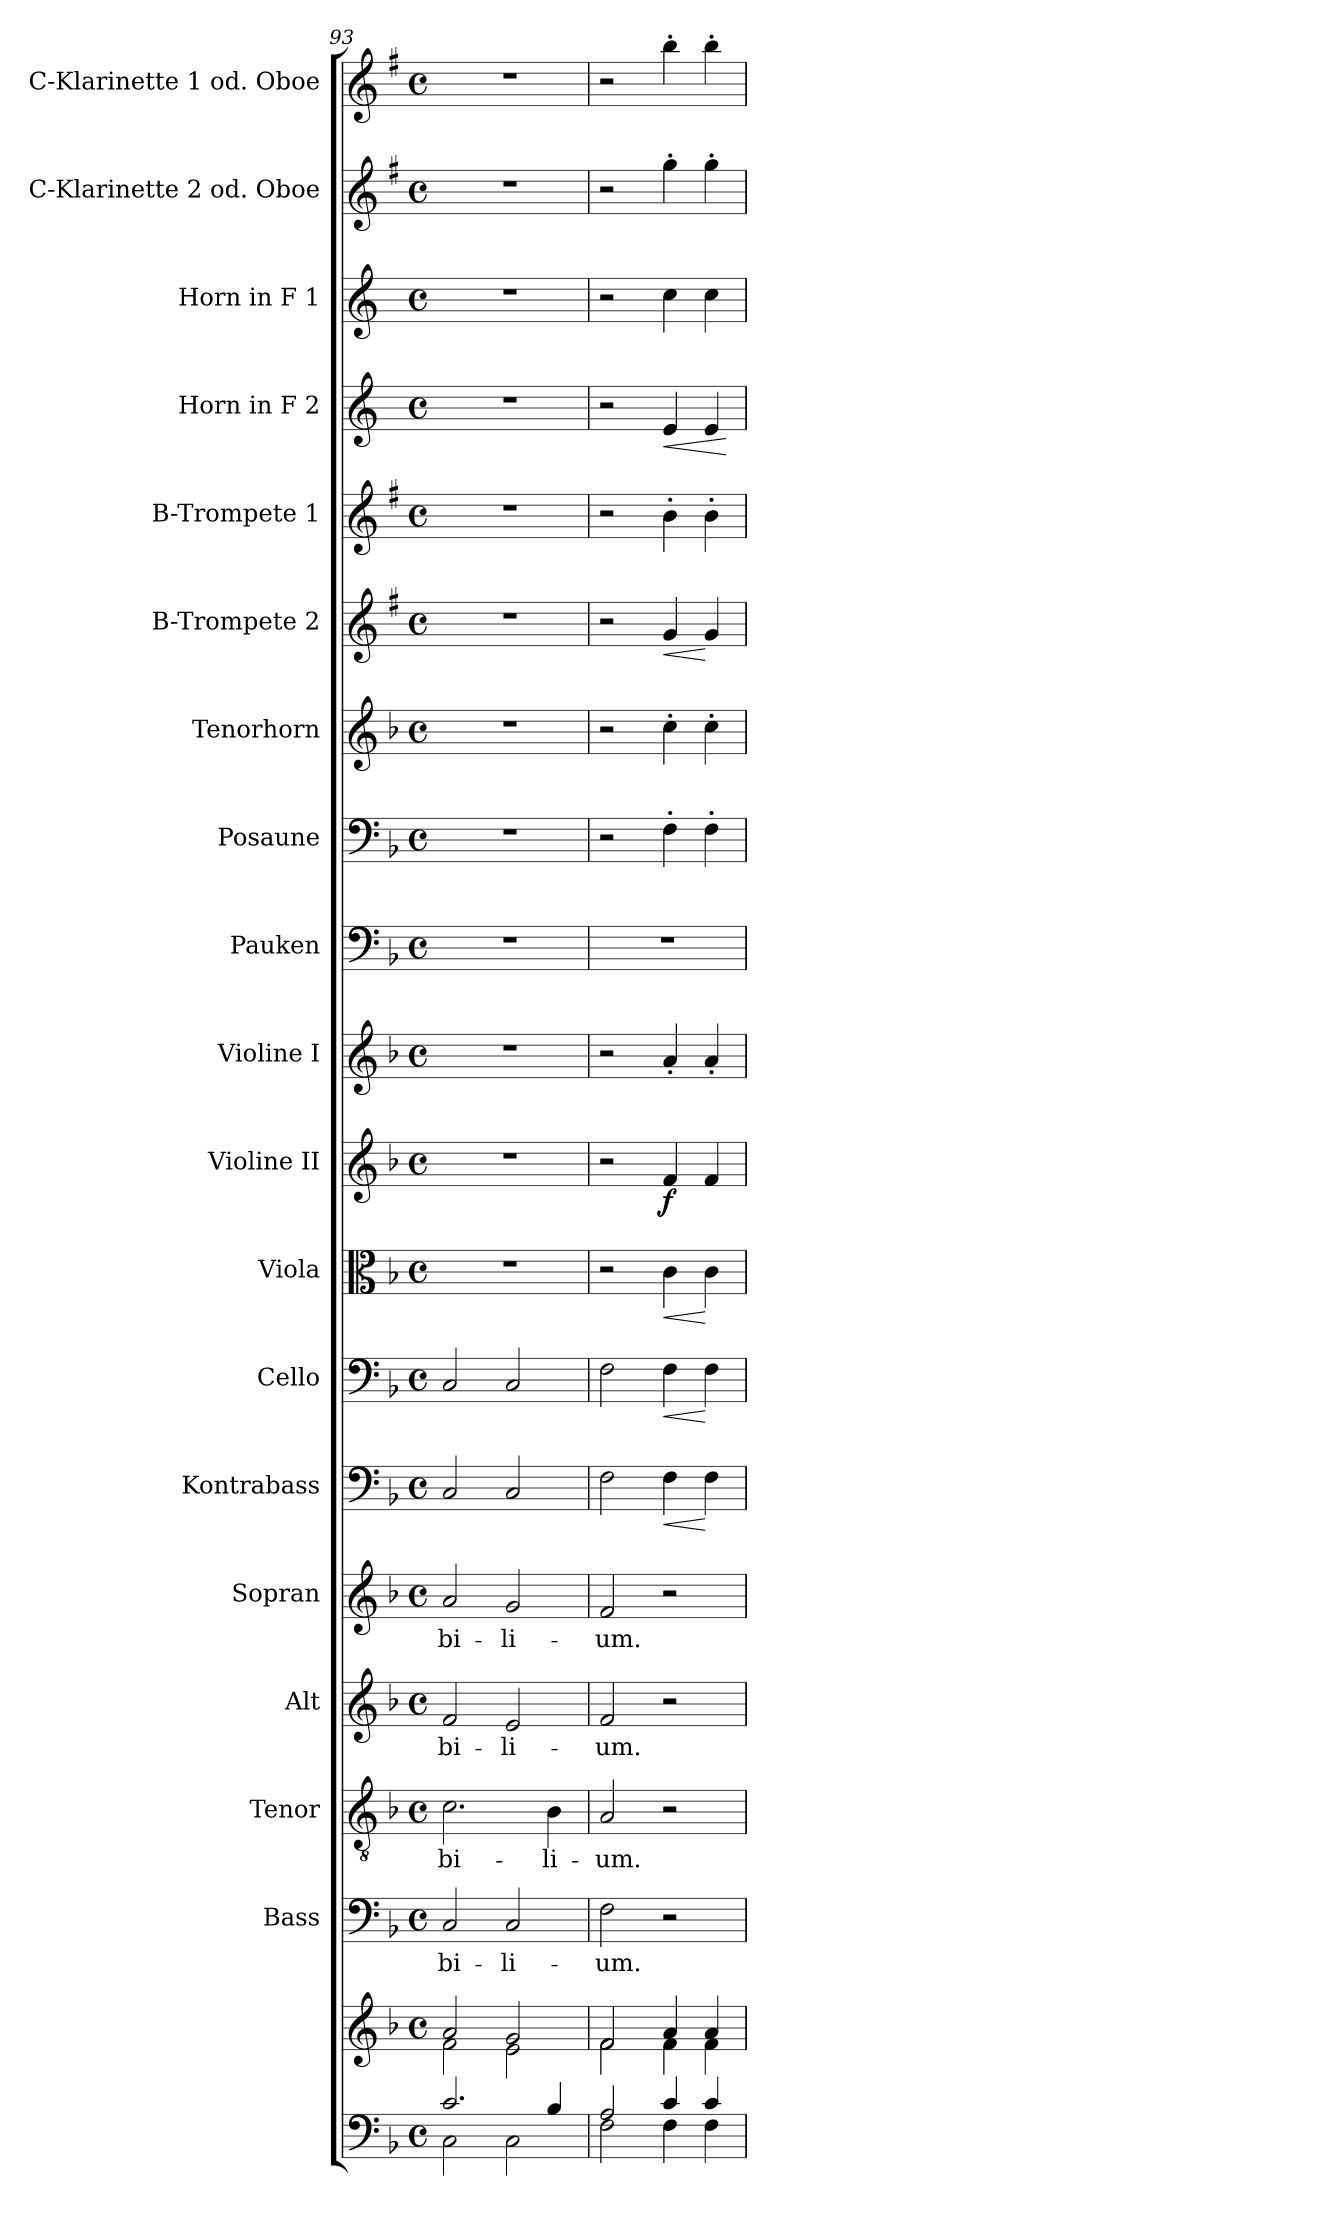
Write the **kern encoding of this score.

**kern	**kern	**kern	**text	**kern	**text	**kern	**text	**kern	**text	**kern	**dynam	**kern	**dynam	**kern	**dynam	**kern	**dynam	**kern	**kern	**kern	**kern	**kern	**dynam	**kern	**kern	**dynam	**kern	**kern	**kern
*part19	*part19	*part18	*part18	*part17	*part17	*part16	*part16	*part15	*part15	*part14	*part14	*part13	*part13	*part12	*part12	*part11	*part11	*part10	*part9	*part8	*part7	*part6	*part6	*part5	*part4	*part4	*part3	*part2	*part1
*staff20	*staff19	*staff18	*staff18	*staff17	*staff17	*staff16	*staff16	*staff15	*staff15	*staff14	*staff14	*staff13	*staff13	*staff12	*staff12	*staff11	*staff11	*staff10	*staff9	*staff8	*staff7	*staff6	*staff6	*staff5	*staff4	*staff4	*staff3	*staff2	*staff1
*	*	*I"Bass	*	*I"Tenor	*	*I"Alt	*	*I"Sopran	*	*I"Kontrabass	*	*I"Cello	*	*I"Viola	*	*I"Violine II	*	*I"Violine I	*I"Pauken	*I"Posaune	*I"Tenorhorn	*I"B-Trompete 2	*	*I"B-Trompete 1	*I"Horn in F 2	*	*I"Horn in F 1	*I"C-Klarinette 2 od. Oboe	*I"C-Klarinette 1 od. Oboe
*	*	*I'B.	*	*I'T.	*	*I'A.	*	*I'S.	*	*I'Kb.	*	*	*	*I'Vla.	*	*I'Vl. II	*	*I'Vl. I	*I'Pk.	*I'Pos.	*I'T. Hrn.	*I'B Trp. 2	*	*I'B Trp. 1	*	*	*	*I'C Kl. 2	*I'C Kl. 1
*clefF4	*clefG2	*clefF4	*	*clefGv2	*	*clefG2	*	*clefG2	*	*clefF4	*	*clefF4	*	*clefC3	*	*clefG2	*	*clefG2	*clefF4	*clefF4	*clefG2	*clefG2	*	*clefG2	*clefG2	*	*clefG2	*clefG2	*clefG2
*	*	*	*	*	*	*	*	*	*	*ITrd7c12	*	*	*	*	*	*	*	*	*	*	*ITrd8c14	*ITrd1c2	*	*ITrd1c2	*ITrd4c7	*	*ITrd4c7	*ITrd1c2	*ITrd1c2
*k[b-]	*k[b-]	*k[b-]	*	*k[b-]	*	*k[b-]	*	*k[b-]	*	*k[b-]	*	*k[b-]	*	*k[b-]	*	*k[b-]	*	*k[b-]	*k[b-]	*k[b-]	*k[b-]	*k[b-]	*	*k[b-]	*k[b-]	*	*k[b-]	*k[b-]	*k[b-]
*F:	*F:	*F:	*	*F:	*	*F:	*	*F:	*	*F:	*	*F:	*	*F:	*	*F:	*	*F:	*F:	*F:	*F:	*F:	*	*F:	*F:	*	*F:	*F:	*F:
*M4/4	*M4/4	*M4/4	*	*M4/4	*	*M4/4	*	*M4/4	*	*M4/4	*	*M4/4	*	*M4/4	*	*M4/4	*	*M4/4	*M4/4	*M4/4	*M4/4	*M4/4	*	*M4/4	*M4/4	*	*M4/4	*M4/4	*M4/4
*met(c)	*met(c)	*met(c)	*	*met(c)	*	*met(c)	*	*met(c)	*	*met(c)	*	*met(c)	*	*met(c)	*	*met(c)	*	*met(c)	*met(c)	*met(c)	*met(c)	*met(c)	*	*met(c)	*met(c)	*	*met(c)	*met(c)	*met(c)
=93	=93	=93	=93	=93	=93	=93	=93	=93	=93	=93	=93	=93	=93	=93	=93	=93	=93	=93	=93	=93	=93	=93	=93	=93	=93	=93	=93	=93	=93
*^	*^	*	*	*	*	*	*	*	*	*	*	*	*	*	*	*	*	*	*	*	*	*	*	*	*	*	*	*	*
!	!	!	!	!	!LO:LY:b	!	!LO:LY:b	!	!LO:LY:b	!	!LO:LY:b	!	!	!	!	!	!	!	!	!	!	!	!	!	!	!	!	!	!	!	!
2.c/	2C\	2a/	2f\	2C/	-bi-	2.c\	-bi-	2f/	-bi-	2a/	-bi-	2CC/	.	2C/	.	1r	.	1r	.	1r	1r	1r	1r	1r	.	1r	1r	.	1r	1r	1r
!	!	!	!	!	!LO:LY:b	!	!	!	!LO:LY:b	!	!LO:LY:b	!	!	!	!	!	!	!	!	!	!	!	!	!	!	!	!	!	!	!	!
.	2C\	2g/	2e\	2C/	-li-	.	.	2e/	-li-	2g/	-li-	2CC/	.	2C/	.	.	.	.	.	.	.	.	.	.	.	.	.	.	.	.	.
!	!	!	!	!	!	!	!LO:LY:b	!	!	!	!	!	!	!	!	!	!	!	!	!	!	!	!	!	!	!	!	!	!	!	!
4B-/	.	.	.	.	.	4B-\	-li-	.	.	.	.	.	.	.	.	.	.	.	.	.	.	.	.	.	.	.	.	.	.	.	.
=94	=94	=94	=94	=94	=94	=94	=94	=94	=94	=94	=94	=94	=94	=94	=94	=94	=94	=94	=94	=94	=94	=94	=94	=94	=94	=94	=94	=94	=94	=94	=94
!	!	!	!	!	!LO:LY:b	!	!LO:LY:b	!	!LO:LY:b	!	!LO:LY:b	!	!	!	!	!	!	!	!	!	!	!	!	!	!	!	!	!	!	!	!
2A/	2F\	2f/	2f\	2F\	-um.	2A/	-um.	2f/	-um.	2f/	-um.	2FF\	.	2F\	.	2r	.	2r	.	2r	1r	2r	2r	2r	.	2r	2r	.	2r	2r	2r
!	!	!	!	!	!	!	!	!	!	!	!	!	!LO:HP:b	!	!LO:HP:b	!	!LO:HP:b	!	!LO:DY:b	!	!	!	!	!	!LO:HP:b	!	!	!LO:HP:b	!	!	!
4c/	4F\	4a/	4f\	2r	.	2r	.	2r	.	2r	.	4FF\	<	4F\	<	4c\	<	4f/	f	4a'</	.	4F'>\	4c'>\	4f/	<	4a'>\	4A/	<	4f\	4ff'>\	4aa'>\
4c/	4F\	4a/	4f\	.	.	.	.	.	.	.	.	4FF\	[	4F\	[	4c\	[	4f/	.	4a'</	.	4F'>\	4c'>\	4f/	[	4a'>\	4A/	.	4f\	4ff'>\	4aa'>\
*v	*v	*	*	*	*	*	*	*	*	*	*	*	*	*	*	*	*	*	*	*	*	*	*	*	*	*	*	*	*	*	*
*	*v	*v	*	*	*	*	*	*	*	*	*	*	*	*	*	*	*	*	*	*	*	*	*	*	*	*	*	*	*	*
.	.	.	.	.	.	.	.	.	.	.	.	.	.	.	.	.	.	.	.	.	.	.	.	.	.	[	.	.	.
=	=	=	=	=	=	=	=	=	=	=	=	=	=	=	=	=	=	=	=	=	=	=	=	=	=	=	=	=	=
*-	*-	*-	*-	*-	*-	*-	*-	*-	*-	*-	*-	*-	*-	*-	*-	*-	*-	*-	*-	*-	*-	*-	*-	*-	*-	*-	*-	*-	*-
